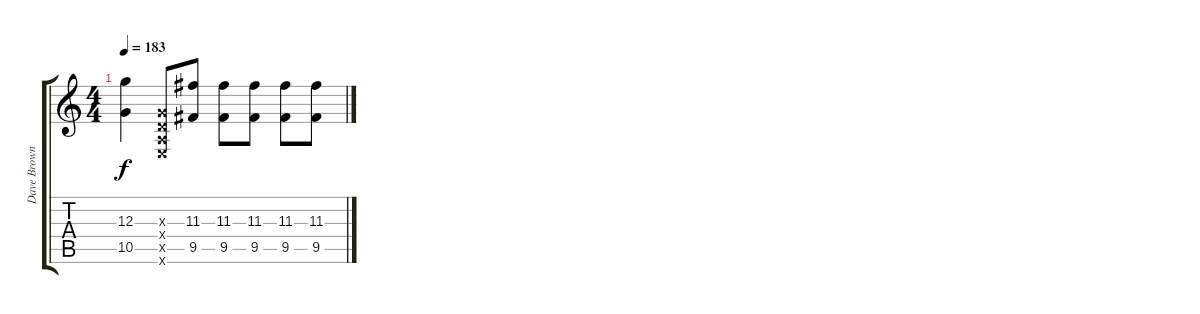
\track ("Dave Brownsound" "Dave Brown") {instrument distortionguitar}
\staff {score tabs}
\tuning (E4 B3 G3 D3 A2 E2) {hide}
\ts (4 4)
\tempo 183
\clef g2
\ks c
(12.3 10.5).4{dy f} (0.3{x} 0.4{x} 0.5{x} 0.6{x}).8 (11.3 9.5).8 (11.3 9.5).8 (11.3 9.5).8 (11.3 9.5).8 (11.3 9.5).8
